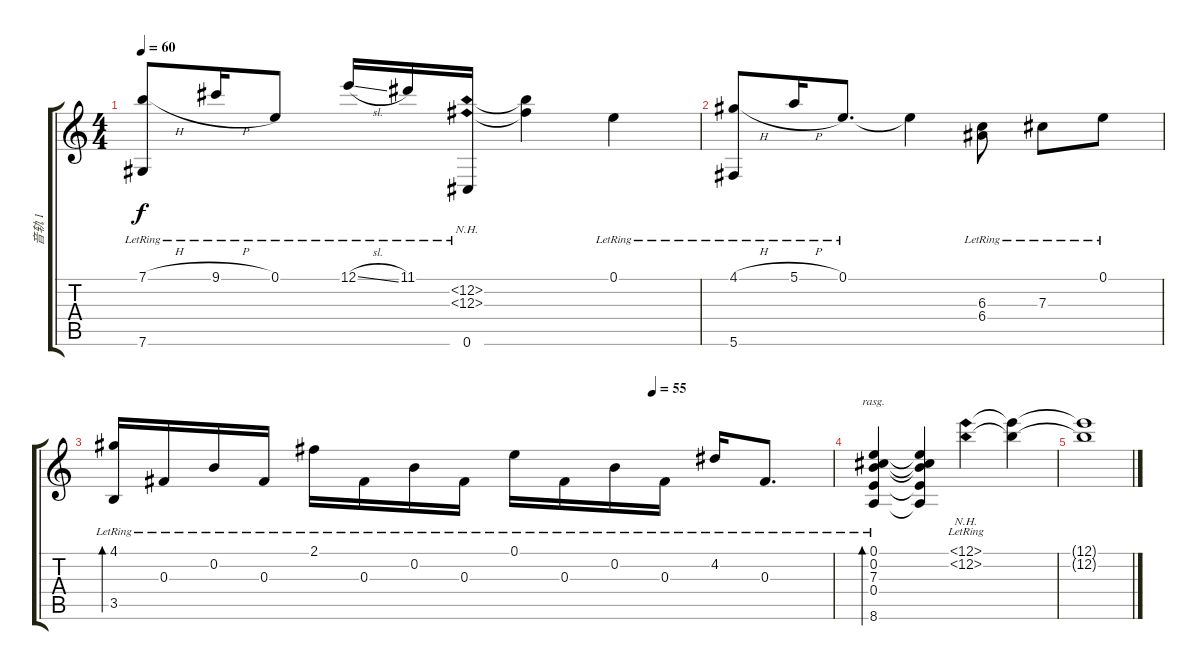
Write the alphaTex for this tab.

\track ("音轨 1" "音轨 1") {instrument acousticguitarsteel}
\staff {score tabs}
\tuning (E4 B3 Gb3 E3 Ab2 Db2) {hide}
\ts (4 4)
\tempo 60
\clef g2
\ks c
(7.1{h lr} 7.6{lr}).8{dy f} 9.1{h lr}.16 0.1{lr}.8 12.1{sl lr}.16 11.1{lr}.16 (12.2{nh lr} 12.3{nh lr} 0.6{lr}).16 (12.2{t} 12.3{t}).4 0.1{lr}.4 |
(4.1{h lr} 5.6{lr}).8 5.1{h lr}.16 0.1{lr}.8{d} 0.1{t}.4 (6.3{lr} 6.4{lr}).8 7.3{lr}.8 0.1{lr}.8 |
\tempo (55 0.75)
(4.1{lr} 3.5{lr}).16{bd 120} 0.3{lr}.16 0.2{lr}.16 0.3{lr}.16 2.1{lr}.16 0.3{lr}.16 0.2{lr}.16 0.3{lr}.16 0.1{lr}.16 0.3{lr}.16 0.2{lr}.16 0.3{lr}.16 4.2{lr}.16 0.3{lr}.8{d} |
(0.1{lr} 0.2{lr} 7.3{lr} 0.4{lr} 8.6{lr}).4{bd 240 rasg ii} (0.1{t} 0.2{t} 7.3{t} 0.4{t} 8.6{t}).4 (12.1{nh lr} 12.2{nh lr}).4 (12.1{t} 12.2{t}).4 |
(12.1{t} 12.2{t}).1
